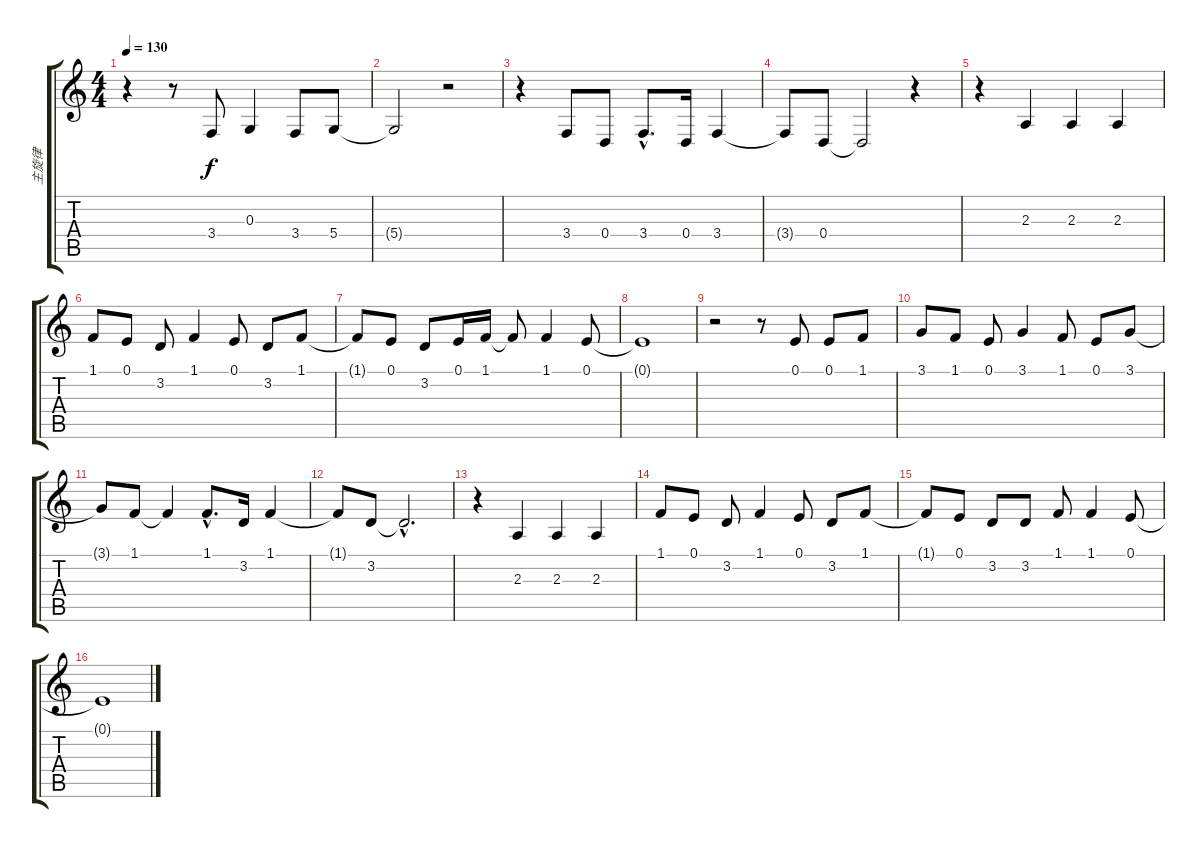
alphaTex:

\track ("主旋律" "主旋律") {instrument synthvoice}
\staff {score tabs}
\tuning (E4 B3 G3 D3 A2 E2) {hide}
\ts (4 4)
\tempo 130
\clef g2
\ks c
r.4{dy f} r.8 3.4.8 0.3.4 3.4.8 5.4.8 |
5.4{t}.2 r.2 |
r.4 3.4.8 0.4.8 3.4{hac}.8{d} 0.4.16 3.4.4 |
3.4{t}.8 0.4.8 0.4{t}.2 r.4 |
r.4 2.3.4 2.3.4 2.3.4 |
1.1.8 0.1.8 3.2.8 1.1.4 0.1.8 3.2.8 1.1.8 |
1.1{t}.8 0.1.8 3.2.8 0.1.16 1.1.16 1.1{t}.8 1.1.4 0.1.8 |
0.1{t}.1 |
r.2 r.8 0.1.8 0.1.8 1.1.8 |
3.1.8 1.1.8 0.1.8 3.1.4 1.1.8 0.1.8 3.1.8 |
3.1{t}.8 1.1.8 1.1{t}.4 1.1{hac}.8{d} 3.2.16 1.1.4 |
1.1{t}.8 3.2.8 3.2{hac t}.2{d} |
r.4 2.3.4 2.3.4 2.3.4 |
1.1.8 0.1.8 3.2.8 1.1.4 0.1.8 3.2.8 1.1.8 |
1.1{t}.8 0.1.8 3.2.8 3.2.8 1.1.8 1.1.4 0.1.8 |
0.1{t}.1
